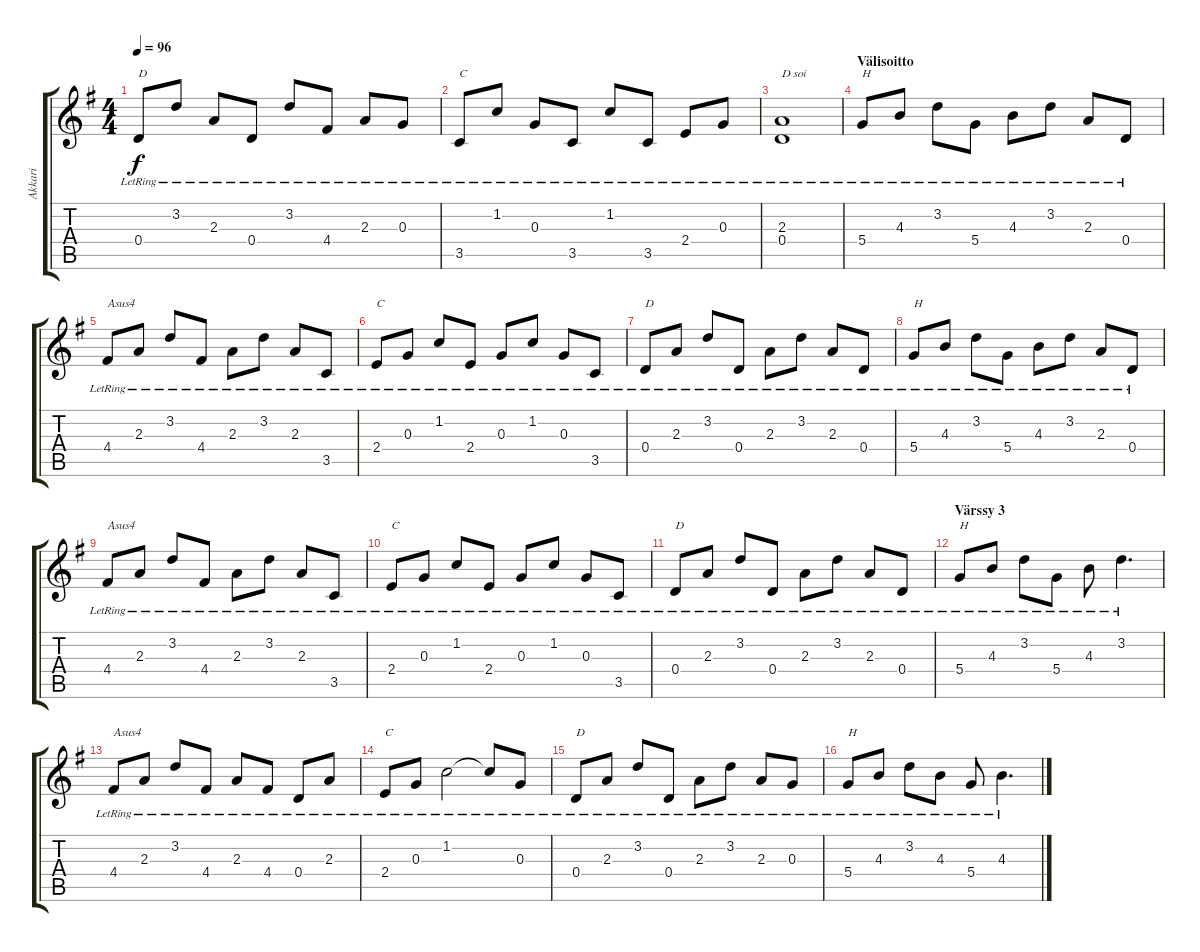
\track ("Akkari" "Akkari") {instrument acousticguitarsteel}
\staff {score tabs}
\tuning (E4 B3 G3 D3 A2 E2) {hide}
\ts (4 4)
\tempo 96
\clef g2
\ks g
0.4{lr}.8{txt "D" dy f} 3.2{lr}.8 2.3{lr}.8 0.4{lr}.8 3.2{lr}.8 4.4{lr}.8 2.3{lr}.8 0.3{lr}.8 |
3.5{lr}.8{txt "C"} 1.2{lr}.8 0.3{lr}.8 3.5{lr}.8 1.2{lr}.8 3.5{lr}.8 2.4{lr}.8 0.3{lr}.8 |
(2.3{lr} 0.4{lr}).1{txt "D soi"} |
\section ("" "Välisoitto")
5.4{lr}.8{txt "H"} 4.3{lr}.8 3.2{lr}.8 5.4{lr}.8 4.3{lr}.8 3.2{lr}.8 2.3{lr}.8 0.4{lr}.8 |
4.4{lr}.8{txt "Asus4"} 2.3{lr}.8 3.2{lr}.8 4.4{lr}.8 2.3{lr}.8 3.2{lr}.8 2.3{lr}.8 3.5{lr}.8 |
2.4{lr}.8{txt "C"} 0.3{lr}.8 1.2{lr}.8 2.4{lr}.8 0.3{lr}.8 1.2{lr}.8 0.3{lr}.8 3.5{lr}.8 |
0.4{lr}.8{txt "D"} 2.3{lr}.8 3.2{lr}.8 0.4{lr}.8 2.3{lr}.8 3.2{lr}.8 2.3{lr}.8 0.4{lr}.8 |
5.4{lr}.8{txt "H"} 4.3{lr}.8 3.2{lr}.8 5.4{lr}.8 4.3{lr}.8 3.2{lr}.8 2.3{lr}.8 0.4{lr}.8 |
4.4{lr}.8{txt "Asus4"} 2.3{lr}.8 3.2{lr}.8 4.4{lr}.8 2.3{lr}.8 3.2{lr}.8 2.3{lr}.8 3.5{lr}.8 |
2.4{lr}.8{txt "C"} 0.3{lr}.8 1.2{lr}.8 2.4{lr}.8 0.3{lr}.8 1.2{lr}.8 0.3{lr}.8 3.5{lr}.8 |
0.4{lr}.8{txt "D"} 2.3{lr}.8 3.2{lr}.8 0.4{lr}.8 2.3{lr}.8 3.2{lr}.8 2.3{lr}.8 0.4{lr}.8 |
\section ("" "Värssy 3")
5.4{lr}.8{txt "H"} 4.3{lr}.8 3.2{lr}.8 5.4{lr}.8 4.3{lr}.8 3.2{lr}.4{d} |
4.4{lr}.8{txt "Asus4"} 2.3{lr}.8 3.2{lr}.8 4.4{lr}.8 2.3{lr}.8 4.4{lr}.8 0.4{lr}.8 2.3{lr}.8 |
2.4{lr}.8{txt "C"} 0.3{lr}.8 1.2{lr}.2 1.2{lr t}.8 0.3{lr}.8 |
0.4{lr}.8{txt "D"} 2.3{lr}.8 3.2{lr}.8 0.4{lr}.8 2.3{lr}.8 3.2{lr}.8 2.3{lr}.8 0.3{lr}.8 |
5.4{lr}.8{txt "H"} 4.3{lr}.8 3.2{lr}.8 4.3{lr}.8 5.4{lr}.8 4.3{lr}.4{d}
